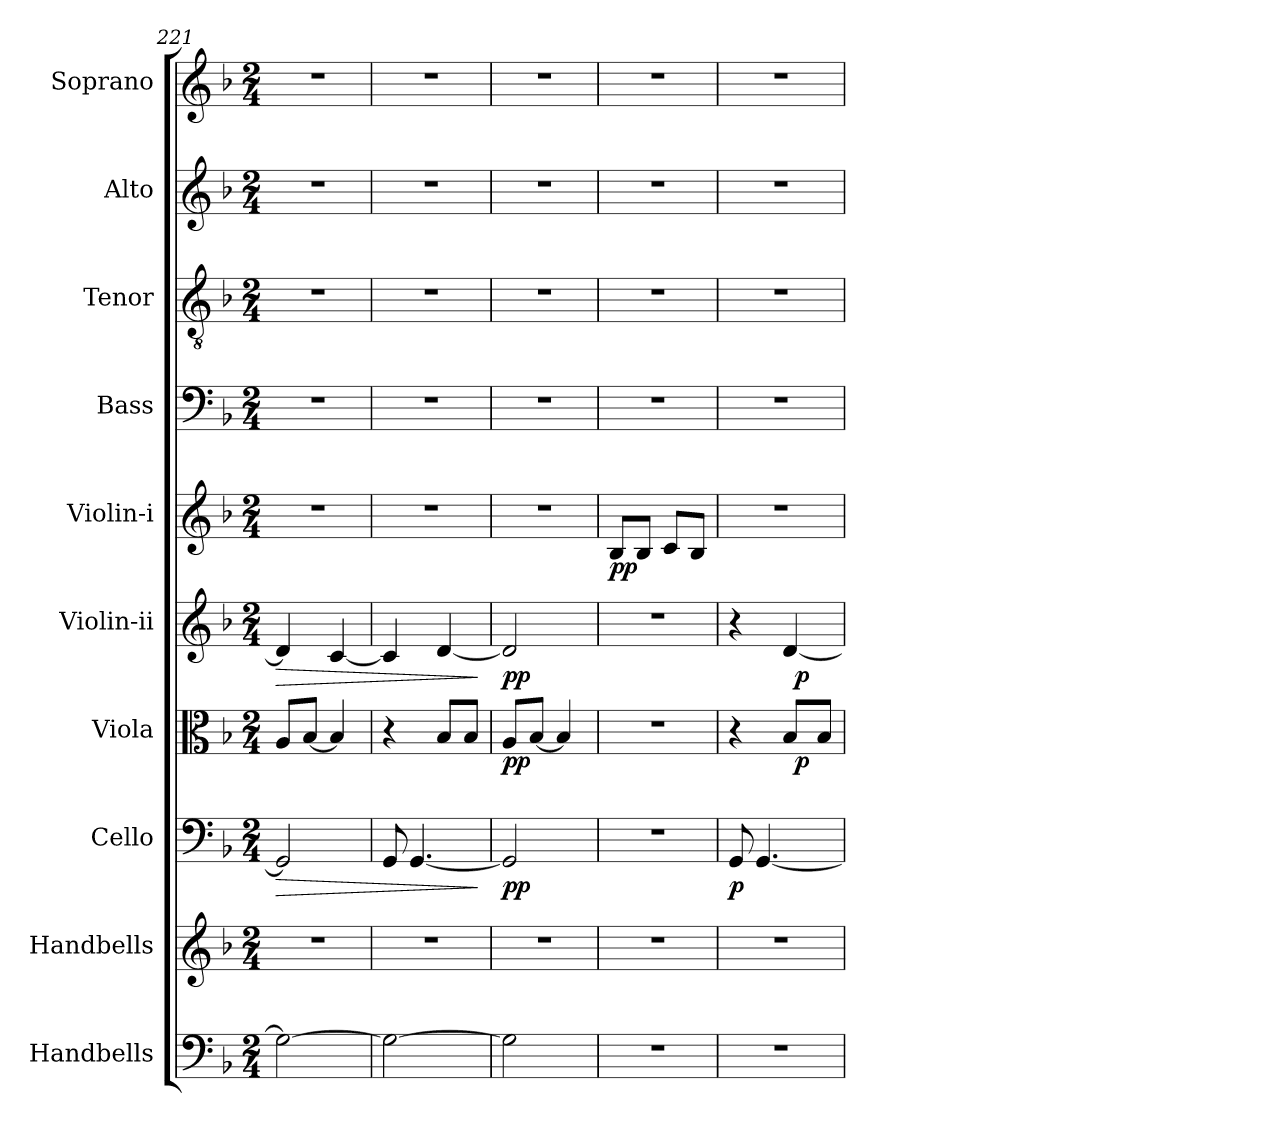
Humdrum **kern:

**kern	**kern	**kern	**dynam	**kern	**dynam	**kern	**dynam	**kern	**dynam	**kern	**kern	**kern	**kern
*part10	*part9	*part8	*part8	*part7	*part7	*part6	*part6	*part5	*part5	*part4	*part3	*part2	*part1
*staff10	*staff9	*staff8	*staff8	*staff7	*staff7	*staff6	*staff6	*staff5	*staff5	*staff4	*staff3	*staff2	*staff1
*I"Handbells	*I"Handbells	*I"Cello	*	*I"Viola	*	*I"Violin-ii	*	*I"Violin-i	*	*I"Bass	*I"Tenor	*I"Alto	*I"Soprano
*	*	*	*	*I'Vla.	*	*I'Vln.-ii	*	*I'Vln.-i	*	*I'B	*I'T	*I'A	*I'S
*clefF4	*clefG2	*clefF4	*	*clefC3	*	*clefG2	*	*clefG2	*	*clefF4	*clefGv2	*clefG2	*clefG2
*k[b-]	*k[b-]	*k[b-]	*	*k[b-]	*	*k[b-]	*	*k[b-]	*	*k[b-]	*k[b-]	*k[b-]	*k[b-]
*F:	*F:	*F:	*	*F:	*	*F:	*	*F:	*	*F:	*F:	*F:	*F:
*M2/4	*M2/4	*M2/4	*	*M2/4	*	*M2/4	*	*M2/4	*	*M2/4	*M2/4	*M2/4	*M2/4
=221	=221	=221	=221	=221	=221	=221	=221	=221	=221	=221	=221	=221	=221
!	!LO:N:vis=1	!	!LO:HP:b	!	!	!	!LO:HP:b	!LO:N:vis=1	!	!LO:N:vis=1	!LO:N:vis=1	!LO:N:vis=1	!LO:N:vis=1
2G\_	2r	2GG/]	>	8A/L	.	4d/]	>	2r	.	2r	2r	2r	2r
.	.	.	.	[<8B-/J	.	.	.	.	.	.	.	.	.
.	.	.	.	4B-/]	.	[<4c/	.	.	.	.	.	.	.
=222	=222	=222	=222	=222	=222	=222	=222	=222	=222	=222	=222	=222	=222
!	!LO:N:vis=1	!	!	!	!	!	!	!LO:N:vis=1	!	!LO:N:vis=1	!LO:N:vis=1	!LO:N:vis=1	!LO:N:vis=1
2G\_	2r	8GG/	.	4r	.	4c/]	.	2r	.	2r	2r	2r	2r
.	.	[<4.GG/	.	.	.	.	.	.	.	.	.	.	.
.	.	.	.	8B-/L	.	[<4d/	.	.	.	.	.	.	.
.	.	.	.	8B-/J	.	.	.	.	.	.	.	.	.
.	.	.	]	.	.	.	]	.	.	.	.	.	.
=223	=223	=223	=223	=223	=223	=223	=223	=223	=223	=223	=223	=223	=223
!	!LO:N:vis=1	!	!LO:DY:b	!	!LO:DY:b	!	!LO:DY:b	!LO:N:vis=1	!	!LO:N:vis=1	!LO:N:vis=1	!LO:N:vis=1	!LO:N:vis=1
2G\]	2r	2GG/]	pp	8A/L	pp	2d/]	pp	2r	.	2r	2r	2r	2r
.	.	.	.	[<8B-/J	.	.	.	.	.	.	.	.	.
.	.	.	.	4B-/]	.	.	.	.	.	.	.	.	.
=224	=224	=224	=224	=224	=224	=224	=224	=224	=224	=224	=224	=224	=224
!LO:N:vis=1	!LO:N:vis=1	!LO:N:vis=1	!	!LO:N:vis=1	!	!LO:N:vis=1	!	!	!LO:DY:b	!LO:N:vis=1	!LO:N:vis=1	!LO:N:vis=1	!LO:N:vis=1
2r	2r	2r	.	2r	.	2r	.	8B-/L	pp	2r	2r	2r	2r
.	.	.	.	.	.	.	.	8B-/J	.	.	.	.	.
.	.	.	.	.	.	.	.	8c/L	.	.	.	.	.
.	.	.	.	.	.	.	.	8B-/J	.	.	.	.	.
=225	=225	=225	=225	=225	=225	=225	=225	=225	=225	=225	=225	=225	=225
!LO:N:vis=1	!LO:N:vis=1	!	!LO:DY:b	!	!	!	!	!LO:N:vis=1	!	!LO:N:vis=1	!LO:N:vis=1	!LO:N:vis=1	!LO:N:vis=1
*	*	*	*	*^	*	*^	*	*	*	*	*	*	*
2r	2r	8GG/	p	4r	4ryy	.	4r	4ryy	.	2r	.	2r	2r	2r	2r
.	.	[<4.GG/	.	.	.	.	.	.	.	.	.	.	.	.	.
.	.	.	.	8B-/L	32ryy	.	[<4d/	32ryy	.	.	.	.	.	.	.
!	!	!	!	!	!	!LO:DY:b	!	!	!LO:DY:b	!	!	!	!	!	!
.	.	.	.	.	8..ryy	p	.	8..ryy	p	.	.	.	.	.	.
.	.	.	.	8B-/J	.	.	.	.	.	.	.	.	.	.	.
*	*	*	*	*v	*v	*	*	*	*	*	*	*	*	*	*
*	*	*	*	*	*	*v	*v	*	*	*	*	*	*	*
=	=	=	=	=	=	=	=	=	=	=	=	=	=
*-	*-	*-	*-	*-	*-	*-	*-	*-	*-	*-	*-	*-	*-
